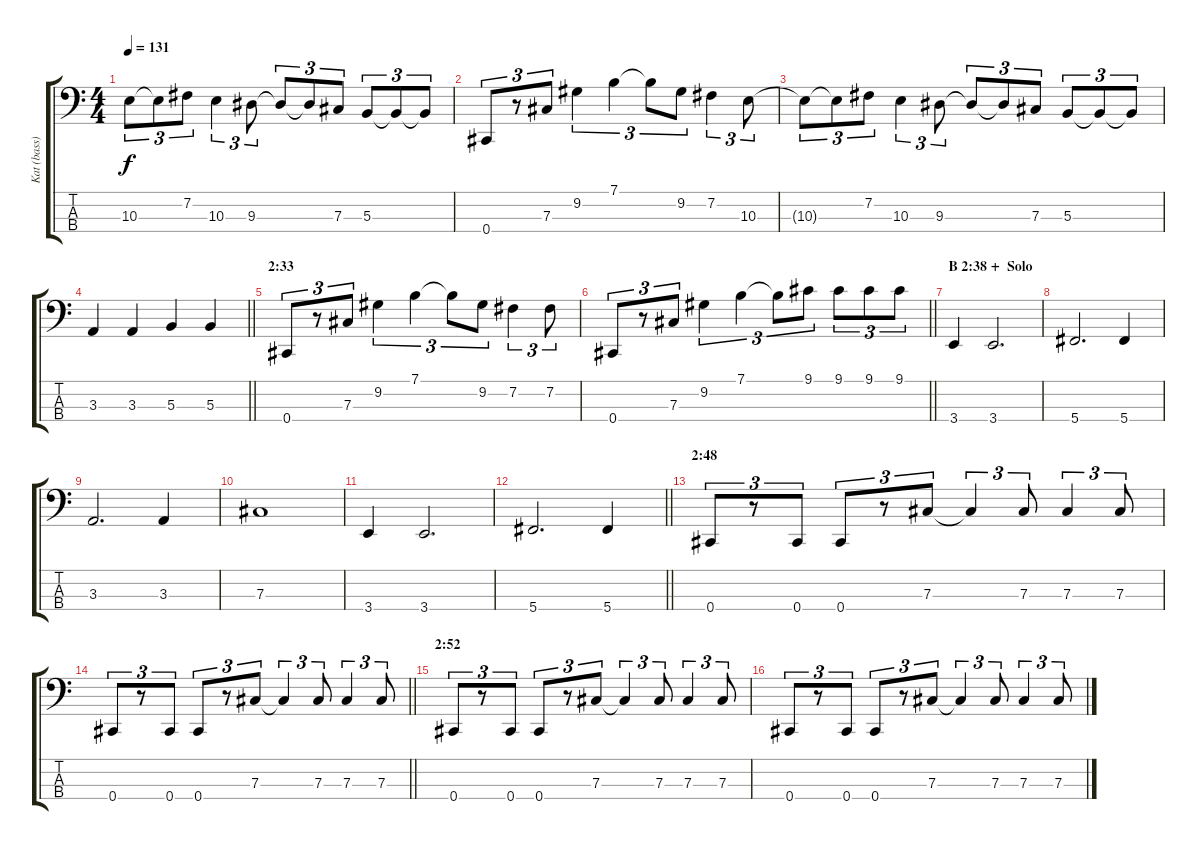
\track ("Kat (bass)" "Kat (bass)") {instrument electricbassfinger}
\staff {score tabs}
\tuning (E2 B1 Gb1 Db1) {hide}
\ts (4 4)
\tempo 131
\clef f4
\ks c
10.3{t}.8{tu (3 2) dy f} 10.3{t}.8{tu (3 2)} 7.2.8{tu (3 2)} 10.3.4{tu (3 2)} 9.3.8{tu (3 2)} 9.3{t}.8{tu (3 2)} 9.3{t}.8{tu (3 2)} 7.3.8{tu (3 2)} 5.3.8{tu (3 2)} 5.3{t}.8{tu (3 2)} 5.3{t}.8{tu (3 2)} |
0.4.8{tu (3 2)} r.8{tu (3 2)} 7.3.8{tu (3 2)} 9.2.4{tu (3 2)} 7.1.4{tu (3 2)} 7.1{t}.8{tu (3 2)} 9.2.8{tu (3 2)} 7.2.4{tu (3 2)} 10.3.8{tu (3 2)} |
10.3{t}.8{tu (3 2)} 10.3{t}.8{tu (3 2)} 7.2.8{tu (3 2)} 10.3.4{tu (3 2)} 9.3.8{tu (3 2)} 9.3{t}.8{tu (3 2)} 9.3{t}.8{tu (3 2)} 7.3.8{tu (3 2)} 5.3.8{tu (3 2)} 5.3{t}.8{tu (3 2)} 5.3{t}.8{tu (3 2)} |
\barLineRight lightlight
3.3.4 3.3.4 5.3.4 5.3.4 |
\section ("" "2:33")
0.4.8{tu (3 2)} r.8{tu (3 2)} 7.3.8{tu (3 2)} 9.2.4{tu (3 2)} 7.1.4{tu (3 2)} 7.1{t}.8{tu (3 2)} 9.2.8{tu (3 2)} 7.2.4{tu (3 2)} 7.2.8{tu (3 2)} |
\barLineRight lightlight
0.4.8{tu (3 2)} r.8{tu (3 2)} 7.3.8{tu (3 2)} 9.2.4{tu (3 2)} 7.1.4{tu (3 2)} 7.1{t}.8{tu (3 2)} 9.1.8{tu (3 2)} 9.1.8{tu (3 2)} 9.1.8{tu (3 2)} 9.1.8{tu (3 2)} |
\section ("" "B 2:38 +  Solo")
3.4.4 3.4.2{d} |
5.4.2{d} 5.4.4 |
3.3.2{d} 3.3.4 |
7.3.1 |
3.4.4 3.4.2{d} |
\barLineRight lightlight
5.4.2{d} 5.4.4 |
\section ("" "2:48")
0.4.8{tu (3 2)} r.8{tu (3 2)} 0.4.8{tu (3 2)} 0.4.8{tu (3 2)} r.8{tu (3 2)} 7.3.8{tu (3 2)} 7.3{t}.4{tu (3 2)} 7.3.8{tu (3 2)} 7.3.4{tu (3 2)} 7.3.8{tu (3 2)} |
\barLineRight lightlight
0.4.8{tu (3 2)} r.8{tu (3 2)} 0.4.8{tu (3 2)} 0.4.8{tu (3 2)} r.8{tu (3 2)} 7.3.8{tu (3 2)} 7.3{t}.4{tu (3 2)} 7.3.8{tu (3 2)} 7.3.4{tu (3 2)} 7.3.8{tu (3 2)} |
\section ("" "2:52")
0.4.8{tu (3 2)} r.8{tu (3 2)} 0.4.8{tu (3 2)} 0.4.8{tu (3 2)} r.8{tu (3 2)} 7.3.8{tu (3 2)} 7.3{t}.4{tu (3 2)} 7.3.8{tu (3 2)} 7.3.4{tu (3 2)} 7.3.8{tu (3 2)} |
0.4.8{tu (3 2)} r.8{tu (3 2)} 0.4.8{tu (3 2)} 0.4.8{tu (3 2)} r.8{tu (3 2)} 7.3.8{tu (3 2)} 7.3{t}.4{tu (3 2)} 7.3.8{tu (3 2)} 7.3.4{tu (3 2)} 7.3.8{tu (3 2)}
